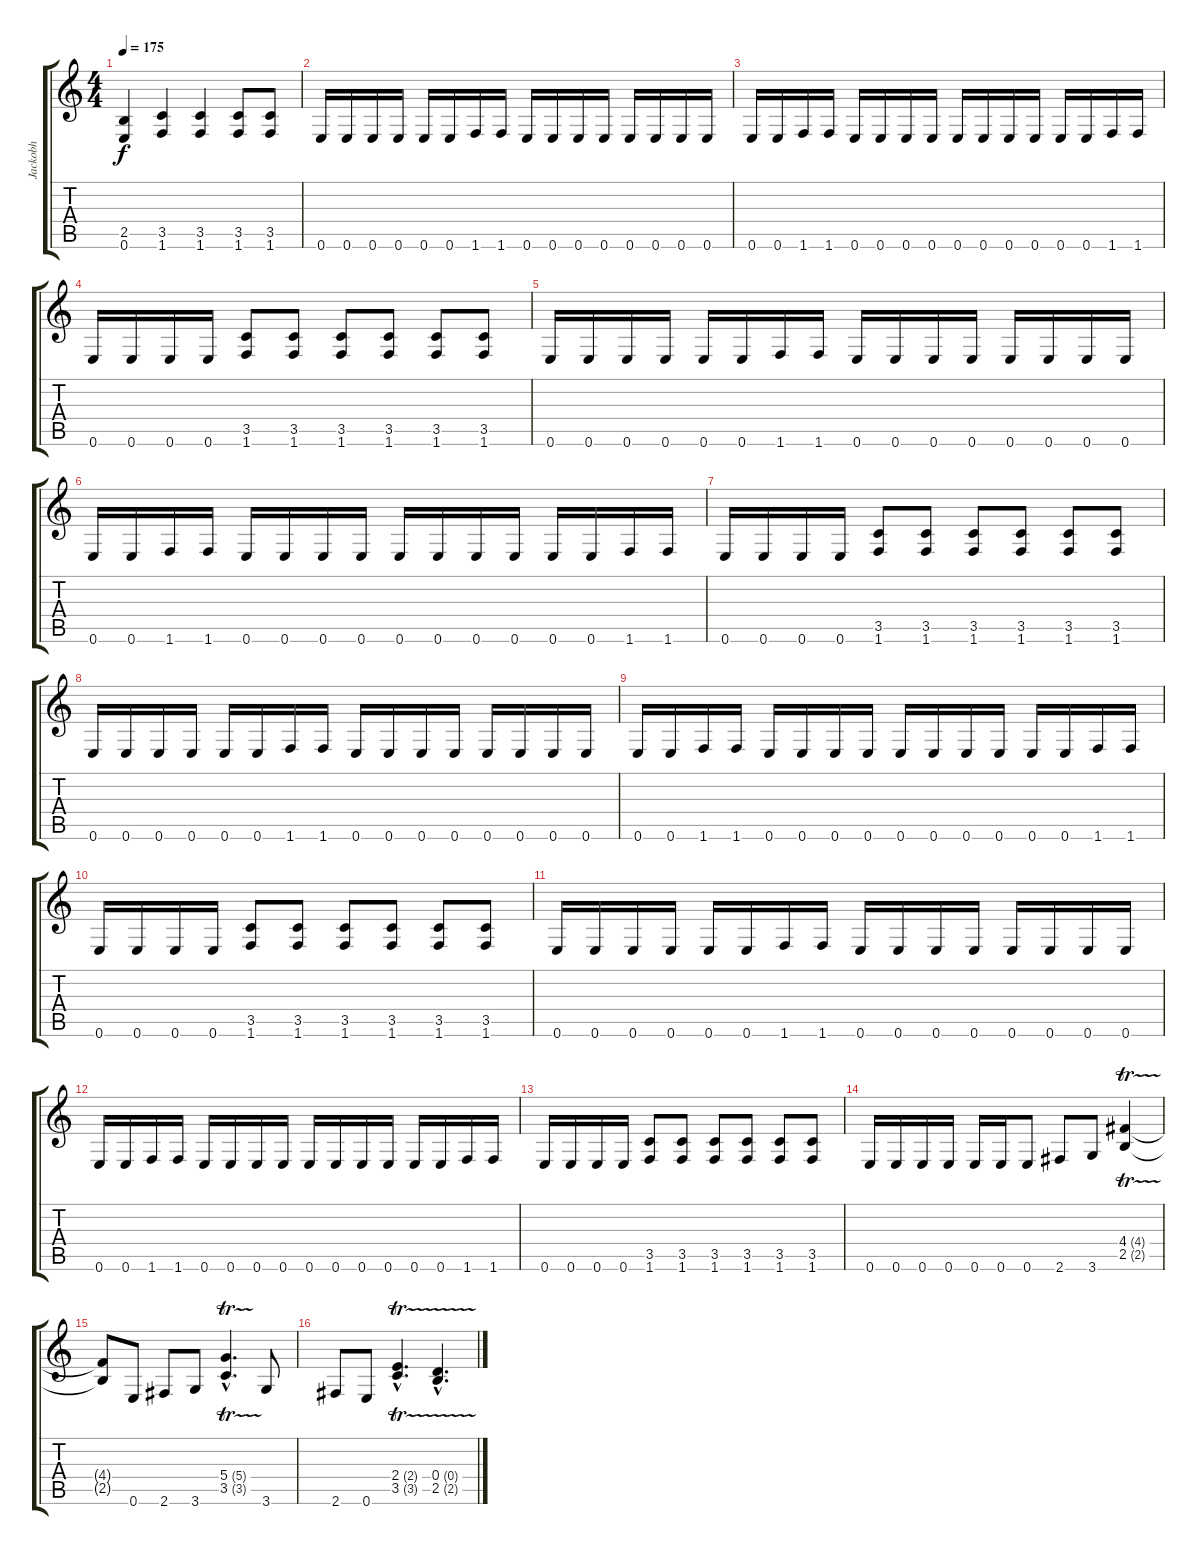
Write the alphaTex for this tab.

\track ("Jackobh" "Jackobh") {instrument distortionguitar}
\staff {score tabs}
\tuning (E4 B3 G3 D3 A2 E2) {hide}
\ts (4 4)
\tempo 175
\clef g2
\ks c
(2.5{t} 0.6{t}).4{dy f} (3.5 1.6).4 (3.5 1.6).4 (3.5 1.6).8 (3.5 1.6).8 |
0.6.16 0.6.16 0.6.16 0.6.16 0.6.16 0.6.16 1.6.16 1.6.16 0.6.16 0.6.16 0.6.16 0.6.16 0.6.16 0.6.16 0.6.16 0.6.16 |
0.6.16 0.6.16 1.6.16 1.6.16 0.6.16 0.6.16 0.6.16 0.6.16 0.6.16 0.6.16 0.6.16 0.6.16 0.6.16 0.6.16 1.6.16 1.6.16 |
0.6.16 0.6.16 0.6.16 0.6.16 (3.5 1.6).8 (3.5 1.6).8 (3.5 1.6).8 (3.5 1.6).8 (3.5 1.6).8 (3.5 1.6).8 |
0.6.16 0.6.16 0.6.16 0.6.16 0.6.16 0.6.16 1.6.16 1.6.16 0.6.16 0.6.16 0.6.16 0.6.16 0.6.16 0.6.16 0.6.16 0.6.16 |
0.6.16 0.6.16 1.6.16 1.6.16 0.6.16 0.6.16 0.6.16 0.6.16 0.6.16 0.6.16 0.6.16 0.6.16 0.6.16 0.6.16 1.6.16 1.6.16 |
0.6.16 0.6.16 0.6.16 0.6.16 (3.5 1.6).8 (3.5 1.6).8 (3.5 1.6).8 (3.5 1.6).8 (3.5 1.6).8 (3.5 1.6).8 |
0.6.16 0.6.16 0.6.16 0.6.16 0.6.16 0.6.16 1.6.16 1.6.16 0.6.16 0.6.16 0.6.16 0.6.16 0.6.16 0.6.16 0.6.16 0.6.16 |
0.6.16 0.6.16 1.6.16 1.6.16 0.6.16 0.6.16 0.6.16 0.6.16 0.6.16 0.6.16 0.6.16 0.6.16 0.6.16 0.6.16 1.6.16 1.6.16 |
0.6.16 0.6.16 0.6.16 0.6.16 (3.5 1.6).8 (3.5 1.6).8 (3.5 1.6).8 (3.5 1.6).8 (3.5 1.6).8 (3.5 1.6).8 |
0.6.16 0.6.16 0.6.16 0.6.16 0.6.16 0.6.16 1.6.16 1.6.16 0.6.16 0.6.16 0.6.16 0.6.16 0.6.16 0.6.16 0.6.16 0.6.16 |
0.6.16 0.6.16 1.6.16 1.6.16 0.6.16 0.6.16 0.6.16 0.6.16 0.6.16 0.6.16 0.6.16 0.6.16 0.6.16 0.6.16 1.6.16 1.6.16 |
0.6.16 0.6.16 0.6.16 0.6.16 (3.5 1.6).8 (3.5 1.6).8 (3.5 1.6).8 (3.5 1.6).8 (3.5 1.6).8 (3.5 1.6).8 |
0.6.16 0.6.16 0.6.16 0.6.16 0.6.16 0.6.16 0.6.8 2.6.8 3.6.8 (4.4{tr (4 16)} 2.5{tr (2 16)}).4 |
(4.4{t} 2.5{t}).8 0.6.8 2.6.8 3.6.8 (5.4{tr (5 16) hac} 3.5{tr (3 16) hac}).4{d} 3.6.8 |
2.6.8 0.6.8 (2.4{tr (2 16) hac} 3.5{tr (3 16) hac}).4{d} (0.4{tr (0 16) hac} 2.5{tr (2 16) hac}).4{d}
